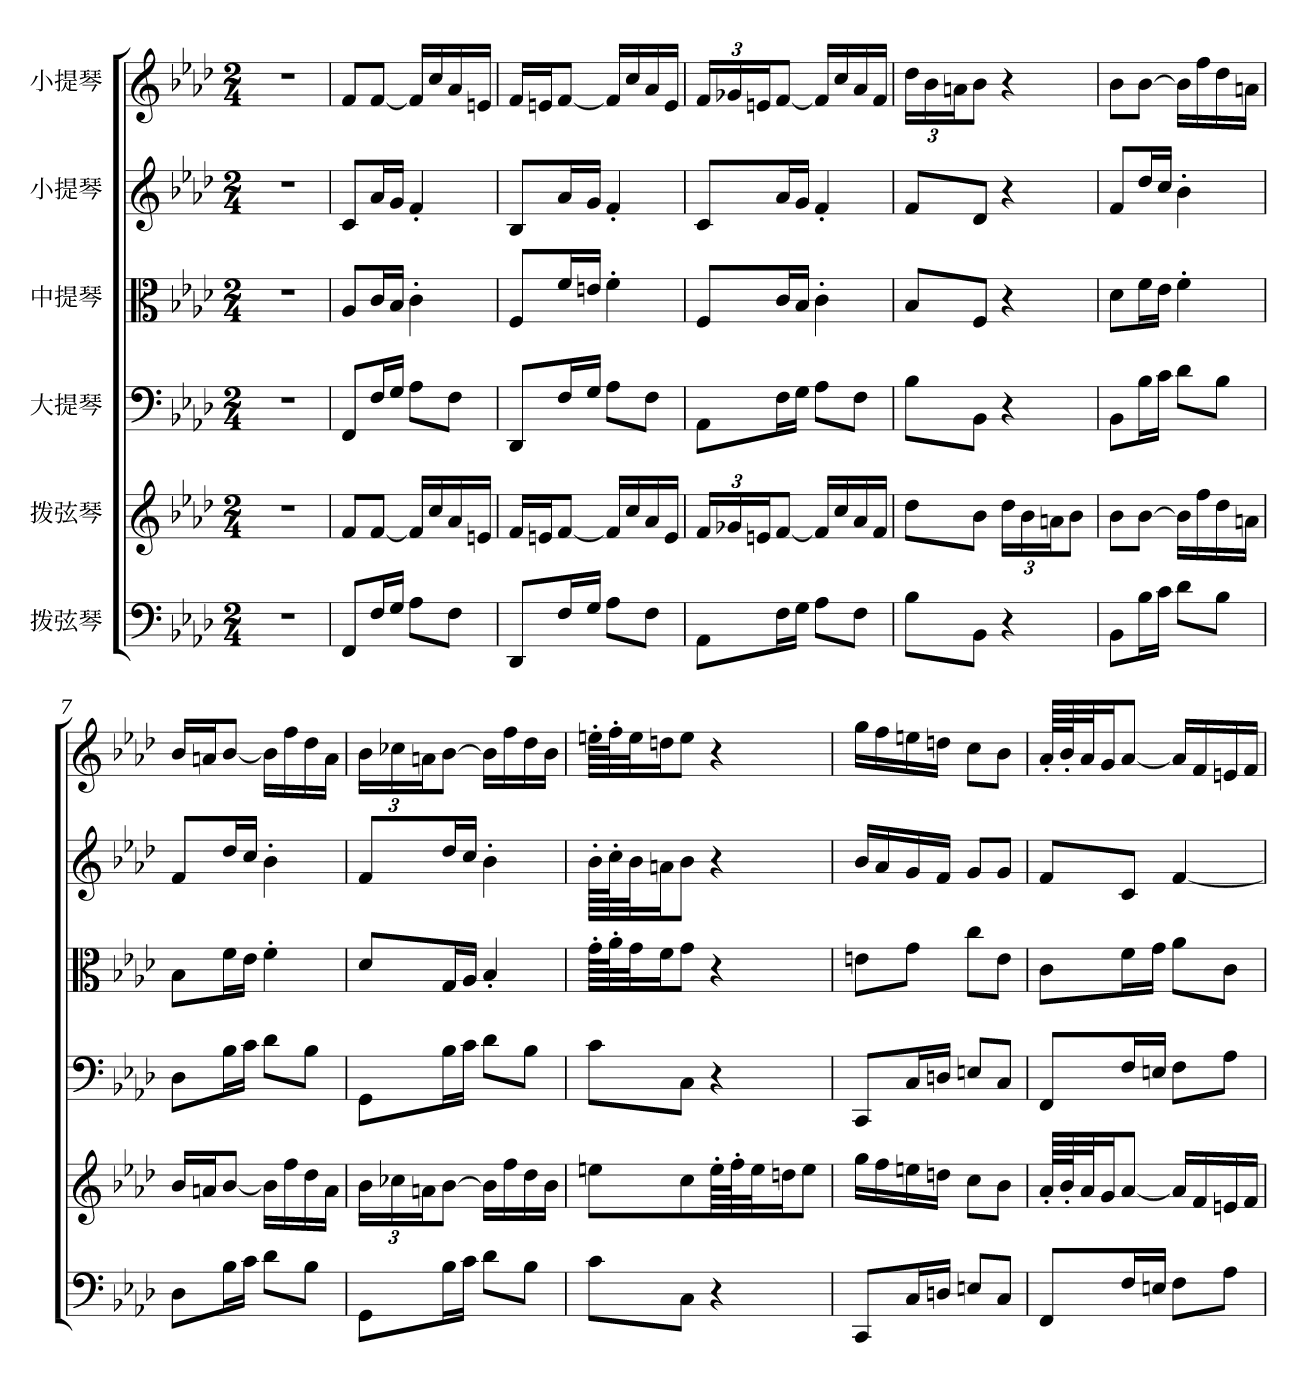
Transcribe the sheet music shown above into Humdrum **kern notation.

**kern	**kern	**kern	**kern	**kern	**kern
*part6	*part5	*part4	*part3	*part2	*part1
*staff6	*staff5	*staff4	*staff3	*staff2	*staff1
*I"拨弦琴	*I"拨弦琴	*I"大提琴	*I"中提琴	*I"小提琴	*I"小提琴
*clefF4	*clefG2	*clefF4	*clefC3	*clefG2	*clefG2
*k[b-e-a-d-]	*k[b-e-a-d-]	*k[b-e-a-d-]	*k[b-e-a-d-]	*k[b-e-a-d-]	*k[b-e-a-d-]
*M2/4	*M2/4	*M2/4	*M2/4	*M2/4	*M2/4
*MM120	*MM120	*MM120	*MM120	*MM120	*MM120
=1	=1	=1	=1	=1	=1
2r	2r	2r	2r	2r	2r
=2	=2	=2	=2	=2	=2
*	*	*	*	*	*MM66
8FF/L	8f/L	8FF/L	8A-/L	8c/L	8f/L
16F/L	[8f/J	16F/L	16c/L	16a-/L	[8f/J
16G/JJ	.	16G/JJ	16B-/JJ	16g/JJ	.
8A-\L	16f/LL]	8A-\L	4c'\	4f'/	16f/LL]
.	16cc/	.	.	.	16cc/
8F\J	16a-/	8F\J	.	.	16a-/
.	16en/JJ	.	.	.	16en/JJ
=3	=3	=3	=3	=3	=3
8DD-/L	16f/LL	8DD-/L	8F/L	8B-/L	16f/LL
.	16en/J	.	.	.	16en/J
16F/L	[8f/J	16F/L	16f/L	16a-/L	[8f/J
16G/JJ	.	16G/JJ	16en/JJ	16g/JJ	.
8A-\L	16f/LL]	8A-\L	4f'\	4f'/	16f/LL]
.	16cc/	.	.	.	16cc/
8F\J	16a-/	8F\J	.	.	16a-/
.	16e/JJ	.	.	.	16e/JJ
=4	=4	=4	=4	=4	=4
*	*Xbrackettup	*	*	*	*Xbrackettup
8AA-\L	24f/LL	8AA-\L	8F/L	8c/L	24f/LL
.	24g-X/	.	.	.	24g-X/
.	24en/J	.	.	.	24en/J
16F\L	[8f/J	16F\L	16c/L	16a-/L	[8f/J
16G\JJ	.	16G\JJ	16B-/JJ	16g/JJ	.
8A-\L	16f/LL]	8A-\L	4c'\	4f'/	16f/LL]
.	16cc/	.	.	.	16cc/
8F\J	16a-/	8F\J	.	.	16a-/
.	16f/JJ	.	.	.	16f/JJ
!!LO:LB:g=z
=5	=5	=5	=5	=5	=5
8B-\L	8dd-\L	8B-\L	8B-/L	8f/L	24dd-\LL
.	.	.	.	.	24b-\
.	.	.	.	.	24an\J
8BB-\J	8b-\J	8BB-\J	8F/J	8d-/J	8b-\J
4r	24dd-\LL	4r	4r	4r	4r
.	24b-\	.	.	.	.
.	24an\J	.	.	.	.
.	8b-\J	.	.	.	.
=6	=6	=6	=6	=6	=6
8BB-\L	8b-\L	8BB-\L	8d-\L	8f/L	8b-\L
16B-\L	[8b-\J	16B-\L	16f\L	16dd-/L	[8b-\J
16c\JJ	.	16c\JJ	16e-\JJ	16cc/JJ	.
8d-\L	16b-\LL]	8d-\L	4f'\	4b-'\	16b-\LL]
.	16ff\	.	.	.	16ff\
8B-\J	16dd-\	8B-\J	.	.	16dd-\
.	16an\JJ	.	.	.	16an\JJ
=7	=7	=7	=7	=7	=7
8D-\L	16b-/LL	8D-\L	8B-\L	8f/L	16b-/LL
.	16an/J	.	.	.	16an/J
16B-\L	[8b-/J	16B-\L	16f\L	16dd-/L	[8b-/J
16c\JJ	.	16c\JJ	16e-\JJ	16cc/JJ	.
8d-\L	16b-\LL]	8d-\L	4f'\	4b-'\	16b-\LL]
.	16ff\	.	.	.	16ff\
8B-\J	16dd-\	8B-\J	.	.	16dd-\
.	16a\JJ	.	.	.	16a\JJ
=8	=8	=8	=8	=8	=8
8GG\L	24b-\LL	8GG\L	8d-/L	8f/L	24b-\LL
.	24cc-X\	.	.	.	24cc-X\
.	24an\J	.	.	.	24an\J
16B-\L	[8b-\J	16B-\L	16G/L	16dd-/L	[8b-\J
16c\JJ	.	16c\JJ	16A-/JJ	16cc/JJ	.
8d-\L	16b-\LL]	8d-\L	4B-'/	4b-'\	16b-\LL]
.	16ff\	.	.	.	16ff\
8B-\J	16dd-\	8B-\J	.	.	16dd-\
.	16b-\JJ	.	.	.	16b-\JJ
!!LO:PB:g=z
=9	=9	=9	=9	=9	=9
8c\L	8een\L	8c\L	64g'\LLLL	64b-'\LLLL	64een'\LLLL
.	.	.	64a-'\J	64cc'\J	64ff'\J
.	.	.	32g\J	32b-\J	32ee\J
.	.	.	16f\J	16an\J	16ddn\J
8C\J	8cc\	8C\J	8g\J	8b-\J	8ee\J
4r	64ee'\LLL	4r	4r	4r	4r
.	64ff'\J	.	.	.	.
.	32ee\J	.	.	.	.
.	16ddn\J	.	.	.	.
.	8ee\J	.	.	.	.
=10	=10	=10	=10	=10	=10
8CC/L	16gg\LL	8CC/L	8en\L	16b-/LL	16gg\LL
.	16ff\	.	.	16a-/	16ff\
16C/L	16een\	16C/L	8g\J	16g/	16een\
16Dn/JJ	16ddn\JJ	16Dn/JJ	.	16f/JJ	16ddn\JJ
8En/L	8cc\L	8En/L	8cc\L	8g/L	8cc\L
8C/J	8b-\J	8C/J	8e\J	8g/J	8b-\J
=11	=11	=11	=11	=11	=11
8FF/L	64a-'/LLLL	8FF/L	8c\L	8f/L	64a-'/LLLL
.	64b-'/J	.	.	.	64b-'/J
.	32a-/J	.	.	.	32a-/J
.	16g/J	.	.	.	16g/J
16F/L	[8a-/J	16F/L	16f\L	8c/J	[8a-/J
16En/JJ	.	16En/JJ	16g\JJ	.	.
8F\L	16a-/LL]	8F\L	8a-\L	[4f/	16a-/LL]
.	16f/	.	.	.	16f/
8A-\J	16en/	8A-\J	8c\J	.	16en/
.	16f/JJ	.	.	.	16f/JJ
=	=	=	=	=	=
*-	*-	*-	*-	*-	*-
